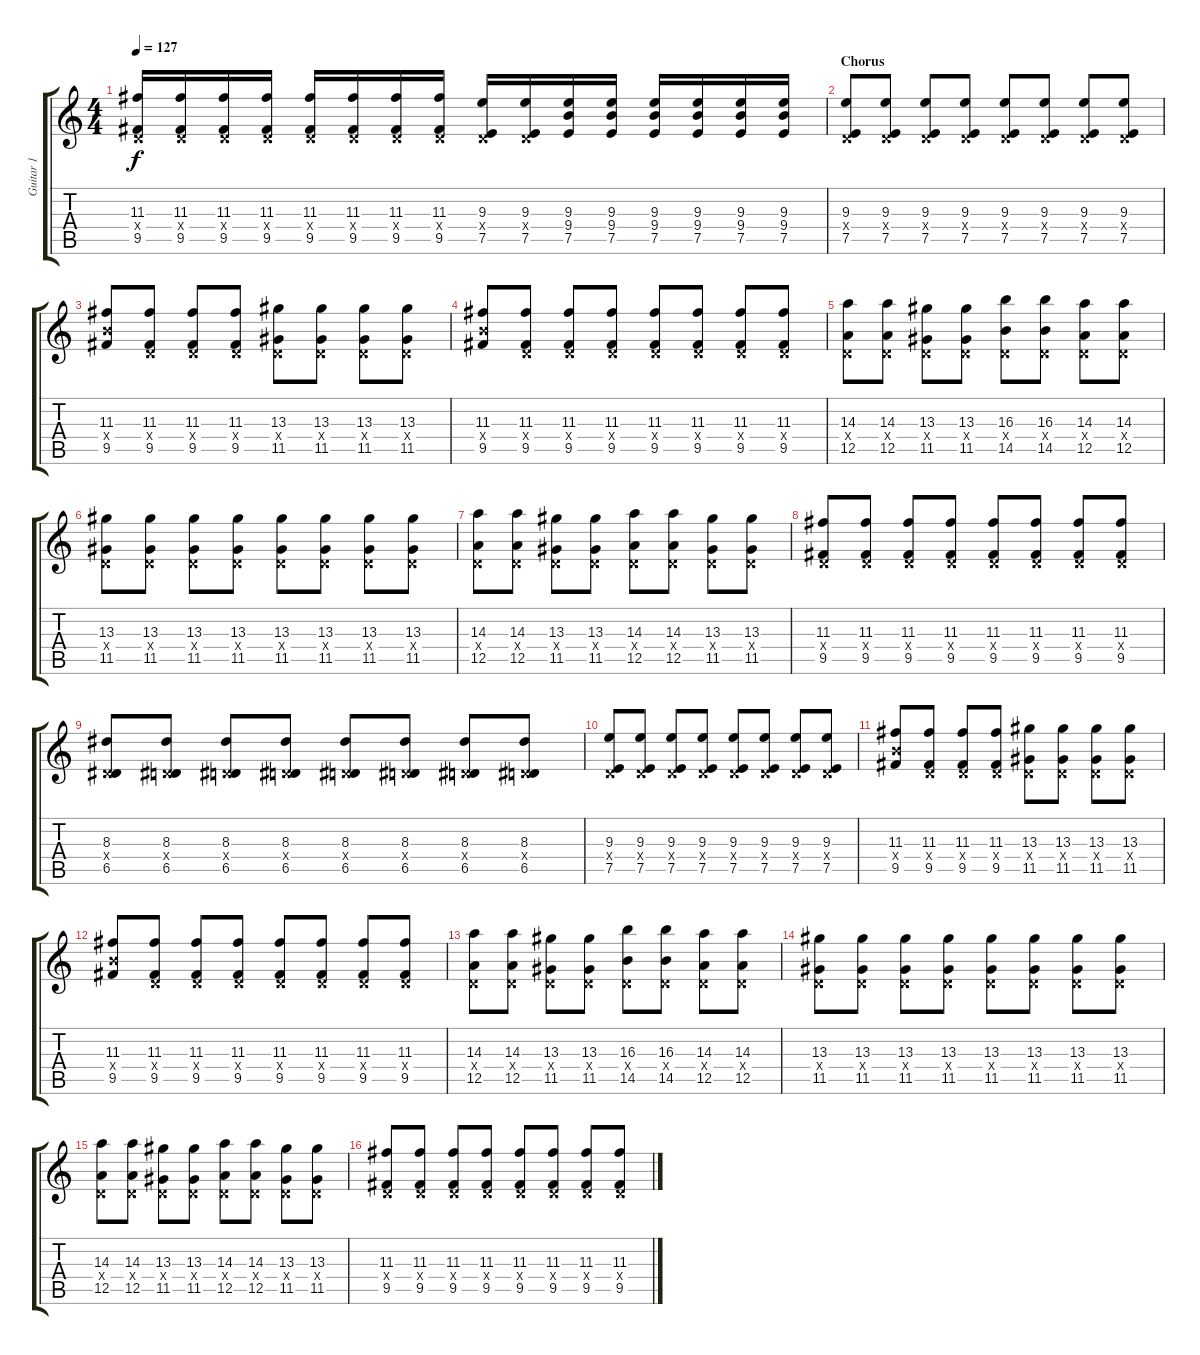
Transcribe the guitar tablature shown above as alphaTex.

\track ("Guitar 1" "Guitar 1") {instrument electricguitarmuted}
\staff {score tabs}
\tuning (E4 B3 G3 D3 A2 E2) {hide}
\ts (4 4)
\tempo 127
\clef g2
\ks c
(11.3 0.4{x} 9.5).16{dy f instrument distortionguitar} (11.3 0.4{x} 9.5).16 (11.3 0.4{x} 9.5).16 (11.3 0.4{x} 9.5).16 (11.3 0.4{x} 9.5).16 (11.3 0.4{x} 9.5).16 (11.3 0.4{x} 9.5).16 (11.3 0.4{x} 9.5).16 (9.3 0.4{x} 7.5).16 (9.3 0.4{x} 7.5).16 (9.3 9.4 7.5).16 (9.3 9.4 7.5).16 (9.3 9.4 7.5).16 (9.3 9.4 7.5).16 (9.3 9.4 7.5).16 (9.3 9.4 7.5).16 |
\section ("" "Chorus")
(9.3 0.4{x} 7.5).8{instrument distortionguitar} (9.3 0.4{x} 7.5).8 (9.3 0.4{x} 7.5).8 (9.3 0.4{x} 7.5).8 (9.3 0.4{x} 7.5).8 (9.3 0.4{x} 7.5).8 (9.3 0.4{x} 7.5).8 (9.3 0.4{x} 7.5).8 |
(11.3 9.4{x} 9.5).8 (11.3 0.4{x} 9.5).8 (11.3 0.4{x} 9.5).8 (11.3 0.4{x} 9.5).8 (13.3 0.4{x} 11.5).8 (13.3 0.4{x} 11.5).8 (13.3 0.4{x} 11.5).8 (13.3 0.4{x} 11.5).8 |
(11.3 9.4{x} 9.5).8 (11.3 0.4{x} 9.5).8 (11.3 0.4{x} 9.5).8 (11.3 0.4{x} 9.5).8 (11.3 0.4{x} 9.5).8 (11.3 0.4{x} 9.5).8 (11.3 0.4{x} 9.5).8 (11.3 0.4{x} 9.5).8 |
(14.3 0.4{x} 12.5).8 (14.3 0.4{x} 12.5).8 (13.3 0.4{x} 11.5).8 (13.3 0.4{x} 11.5).8 (16.3 0.4{x} 14.5).8 (16.3 0.4{x} 14.5).8 (14.3 0.4{x} 12.5).8 (14.3 0.4{x} 12.5).8 |
(13.3 0.4{x} 11.5).8 (13.3 0.4{x} 11.5).8 (13.3 0.4{x} 11.5).8 (13.3 0.4{x} 11.5).8 (13.3 0.4{x} 11.5).8 (13.3 0.4{x} 11.5).8 (13.3 0.4{x} 11.5).8 (13.3 0.4{x} 11.5).8 |
(14.3 0.4{x} 12.5).8 (14.3 0.4{x} 12.5).8 (13.3 0.4{x} 11.5).8 (13.3 0.4{x} 11.5).8 (14.3 0.4{x} 12.5).8 (14.3 0.4{x} 12.5).8 (13.3 0.4{x} 11.5).8 (13.3 0.4{x} 11.5).8 |
(11.3 0.4{x} 9.5).8 (11.3 0.4{x} 9.5).8 (11.3 0.4{x} 9.5).8 (11.3 0.4{x} 9.5).8 (11.3 0.4{x} 9.5).8 (11.3 0.4{x} 9.5).8 (11.3 0.4{x} 9.5).8 (11.3 0.4{x} 9.5).8 |
(8.3 0.4{x} 6.5).8 (8.3 0.4{x} 6.5).8 (8.3 0.4{x} 6.5).8 (8.3 0.4{x} 6.5).8 (8.3 0.4{x} 6.5).8 (8.3 0.4{x} 6.5).8 (8.3 0.4{x} 6.5).8 (8.3 0.4{x} 6.5).8 |
(9.3 0.4{x} 7.5).8{instrument distortionguitar} (9.3 0.4{x} 7.5).8 (9.3 0.4{x} 7.5).8 (9.3 0.4{x} 7.5).8 (9.3 0.4{x} 7.5).8 (9.3 0.4{x} 7.5).8 (9.3 0.4{x} 7.5).8 (9.3 0.4{x} 7.5).8 |
(11.3 9.4{x} 9.5).8 (11.3 0.4{x} 9.5).8 (11.3 0.4{x} 9.5).8 (11.3 0.4{x} 9.5).8 (13.3 0.4{x} 11.5).8 (13.3 0.4{x} 11.5).8 (13.3 0.4{x} 11.5).8 (13.3 0.4{x} 11.5).8 |
(11.3 9.4{x} 9.5).8 (11.3 0.4{x} 9.5).8 (11.3 0.4{x} 9.5).8 (11.3 0.4{x} 9.5).8 (11.3 0.4{x} 9.5).8 (11.3 0.4{x} 9.5).8 (11.3 0.4{x} 9.5).8 (11.3 0.4{x} 9.5).8 |
(14.3 0.4{x} 12.5).8 (14.3 0.4{x} 12.5).8 (13.3 0.4{x} 11.5).8 (13.3 0.4{x} 11.5).8 (16.3 0.4{x} 14.5).8 (16.3 0.4{x} 14.5).8 (14.3 0.4{x} 12.5).8 (14.3 0.4{x} 12.5).8 |
(13.3 0.4{x} 11.5).8 (13.3 0.4{x} 11.5).8 (13.3 0.4{x} 11.5).8 (13.3 0.4{x} 11.5).8 (13.3 0.4{x} 11.5).8 (13.3 0.4{x} 11.5).8 (13.3 0.4{x} 11.5).8 (13.3 0.4{x} 11.5).8 |
(14.3 0.4{x} 12.5).8 (14.3 0.4{x} 12.5).8 (13.3 0.4{x} 11.5).8 (13.3 0.4{x} 11.5).8 (14.3 0.4{x} 12.5).8 (14.3 0.4{x} 12.5).8 (13.3 0.4{x} 11.5).8 (13.3 0.4{x} 11.5).8 |
(11.3 0.4{x} 9.5).8 (11.3 0.4{x} 9.5).8 (11.3 0.4{x} 9.5).8 (11.3 0.4{x} 9.5).8 (11.3 0.4{x} 9.5).8 (11.3 0.4{x} 9.5).8 (11.3 0.4{x} 9.5).8 (11.3 0.4{x} 9.5).8
